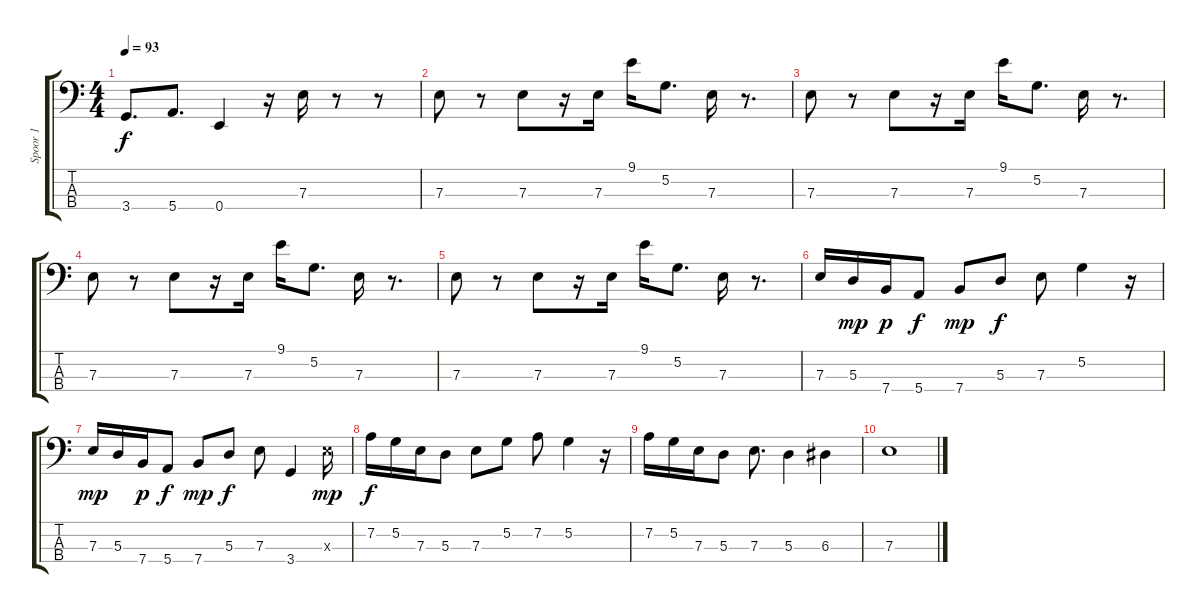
\track ("Spoor 1" "Spoor 1") {instrument acousticbass}
\staff {score tabs}
\tuning (G2 D2 A1 E1) {hide}
\ts (4 4)
\tempo 93
\clef f4
\ks c
3.4.8{d dy f} 5.4.8{d} 0.4.4 r.16 7.3.16 r.8 r.8 |
7.3.8 r.8 7.3.8 r.16 7.3.16 9.1.16 5.2.8{d} 7.3.16 r.8{d} |
7.3.8 r.8 7.3.8 r.16 7.3.16 9.1.16 5.2.8{d} 7.3.16 r.8{d} |
7.3.8 r.8 7.3.8 r.16 7.3.16 9.1.16 5.2.8{d} 7.3.16 r.8{d} |
7.3.8 r.8 7.3.8 r.16 7.3.16 9.1.16 5.2.8{d} 7.3.16 r.8{d} |
7.3.16 5.3.16{dy mp} 7.4.16{dy p} 5.4.8{dy f} 7.4.8{dy mp} 5.3.8{dy f} 7.3.8 5.2.4 r.16 |
7.3.16{dy mp} 5.3.16 7.4.16{dy p} 5.4.8{dy f} 7.4.8{dy mp} 5.3.8{dy f} 7.3.8 3.4.4 7.3{x}.16{dy mp} |
7.2.16{dy f} 5.2.16 7.3.16 5.3.8 7.3.8 5.2.8 7.2.8 5.2.4 r.16 |
7.2.16 5.2.16 7.3.16 5.3.8 7.3.8{d} 5.3.4 6.3.4 |
7.3.1
